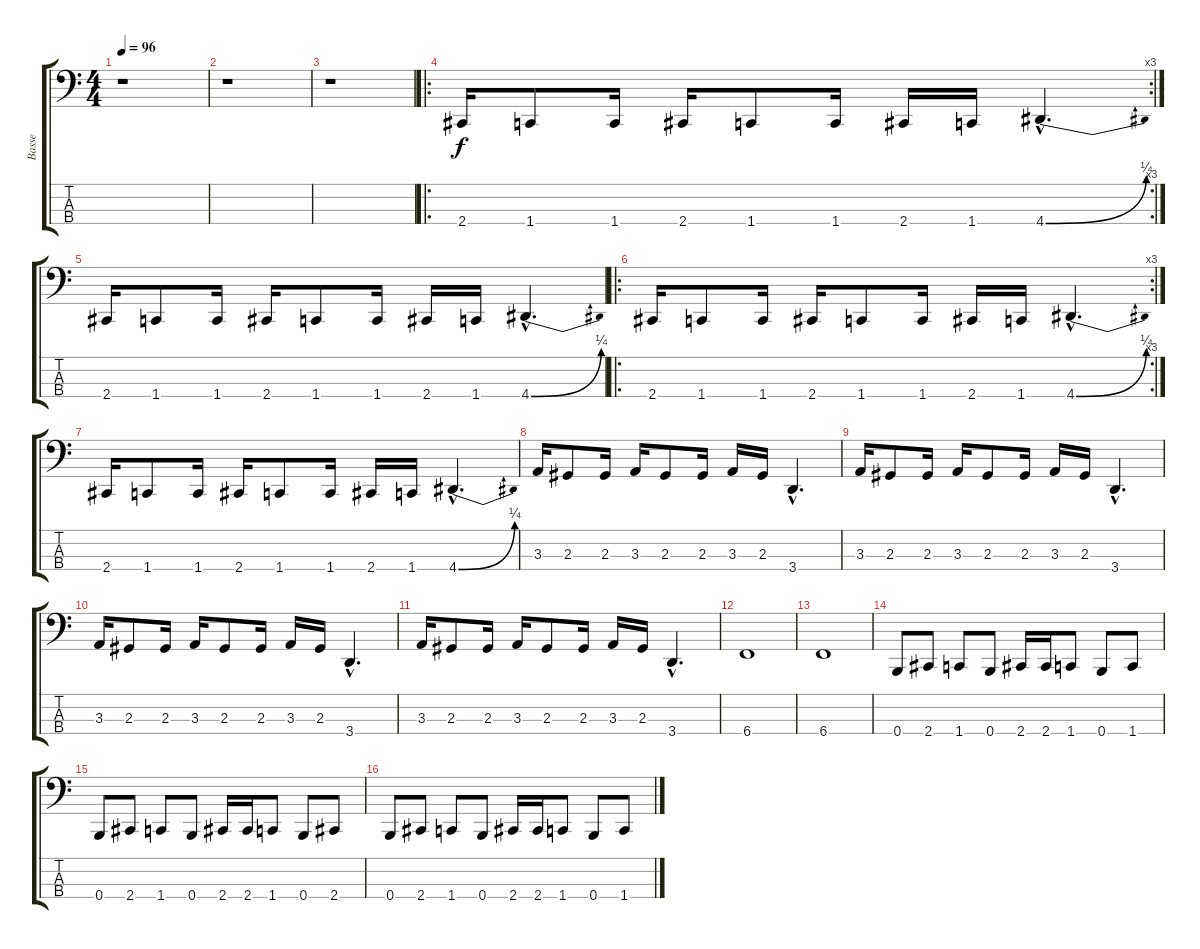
\track ("Basse" "Basse") {instrument electricbasspick}
\staff {score tabs}
\tuning (E2 B1 Gb1 B0) {hide}
\ts (4 4)
\tempo 96
\clef f4
\ks c
r.1{dy f} |
r.1 |
r.1 |
\ro
\rc 3
2.4.16 1.4.8 1.4.16 2.4.16 1.4.8 1.4.16 2.4.16 1.4.16 4.4{be (bend 0 0 60 1) hac}.4{d} |
2.4.16 1.4.8 1.4.16 2.4.16 1.4.8 1.4.16 2.4.16 1.4.16 4.4{be (bend 0 0 60 1) hac}.4{d} |
\ro
\rc 3
2.4.16 1.4.8 1.4.16 2.4.16 1.4.8 1.4.16 2.4.16 1.4.16 4.4{be (bend 0 0 60 1) hac}.4{d} |
2.4.16 1.4.8 1.4.16 2.4.16 1.4.8 1.4.16 2.4.16 1.4.16 4.4{be (bend 0 0 60 1) hac}.4{d} |
3.3.16 2.3.8 2.3.16 3.3.16 2.3.8 2.3.16 3.3.16 2.3.16 3.4{hac}.4{d} |
3.3.16 2.3.8 2.3.16 3.3.16 2.3.8 2.3.16 3.3.16 2.3.16 3.4{hac}.4{d} |
3.3.16 2.3.8 2.3.16 3.3.16 2.3.8 2.3.16 3.3.16 2.3.16 3.4{hac}.4{d} |
3.3.16 2.3.8 2.3.16 3.3.16 2.3.8 2.3.16 3.3.16 2.3.16 3.4{hac}.4{d} |
6.4.1 |
6.4.1 |
0.4.8 2.4.8 1.4.8 0.4.8 2.4.16 2.4.16 1.4.8 0.4.8 1.4.8 |
0.4.8 2.4.8 1.4.8 0.4.8 2.4.16 2.4.16 1.4.8 0.4.8 2.4.8 |
0.4.8 2.4.8 1.4.8 0.4.8 2.4.16 2.4.16 1.4.8 0.4.8 1.4.8
